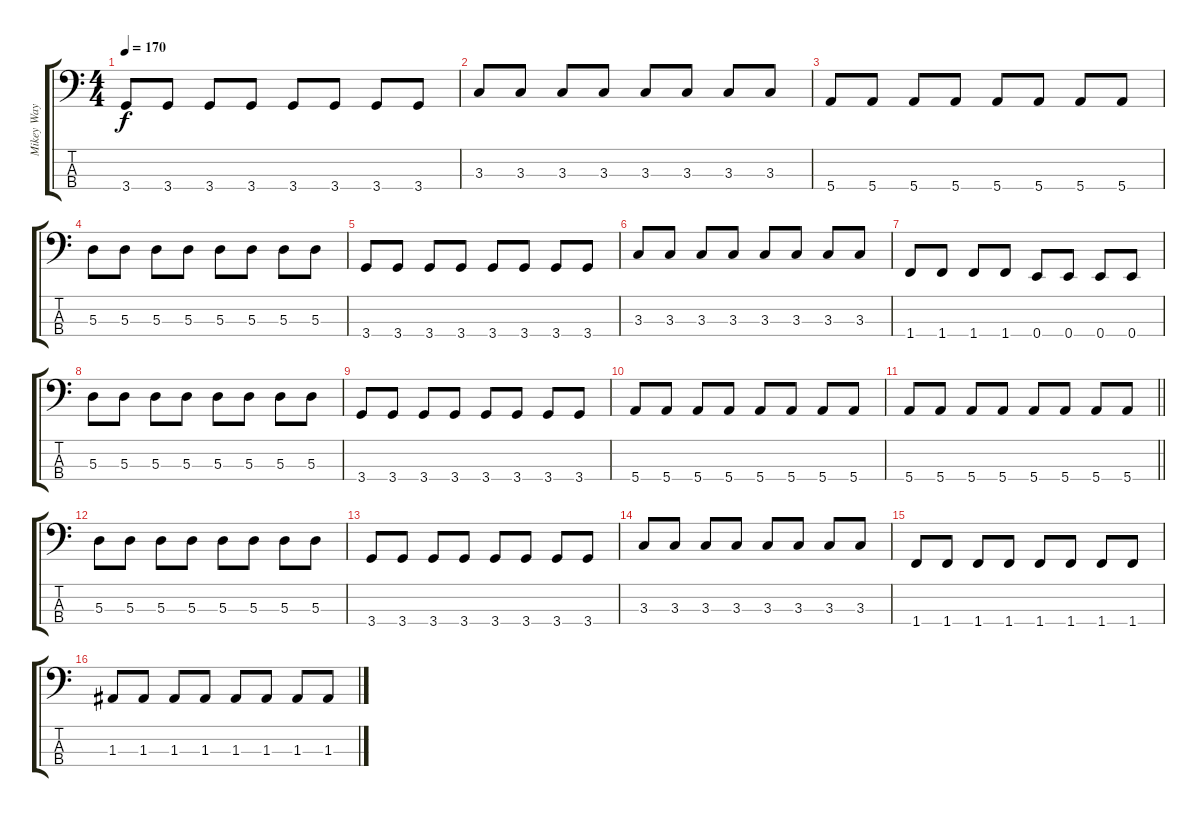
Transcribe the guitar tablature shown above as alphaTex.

\track ("Mikey Way [Bass]" "Mikey Way ") {instrument electricbasspick}
\staff {score tabs}
\tuning (G2 D2 A1 E1) {hide}
\ts (4 4)
\tempo 170
\clef f4
\ks c
3.4.8{dy f} 3.4.8 3.4.8 3.4.8 3.4.8 3.4.8 3.4.8 3.4.8 |
3.3.8 3.3.8 3.3.8 3.3.8 3.3.8 3.3.8 3.3.8 3.3.8 |
5.4.8 5.4.8 5.4.8 5.4.8 5.4.8 5.4.8 5.4.8 5.4.8 |
5.3.8 5.3.8 5.3.8 5.3.8 5.3.8 5.3.8 5.3.8 5.3.8 |
3.4.8 3.4.8 3.4.8 3.4.8 3.4.8 3.4.8 3.4.8 3.4.8 |
3.3.8 3.3.8 3.3.8 3.3.8 3.3.8 3.3.8 3.3.8 3.3.8 |
1.4.8 1.4.8 1.4.8 1.4.8 0.4.8 0.4.8 0.4.8 0.4.8 |
5.3.8 5.3.8 5.3.8 5.3.8 5.3.8 5.3.8 5.3.8 5.3.8 |
3.4.8 3.4.8 3.4.8 3.4.8 3.4.8 3.4.8 3.4.8 3.4.8 |
5.4.8 5.4.8 5.4.8 5.4.8 5.4.8 5.4.8 5.4.8 5.4.8 |
\barLineRight lightlight
5.4.8 5.4.8 5.4.8 5.4.8 5.4.8 5.4.8 5.4.8 5.4.8 |
5.3.8 5.3.8 5.3.8 5.3.8 5.3.8 5.3.8 5.3.8 5.3.8 |
3.4.8 3.4.8 3.4.8 3.4.8 3.4.8 3.4.8 3.4.8 3.4.8 |
3.3.8 3.3.8 3.3.8 3.3.8 3.3.8 3.3.8 3.3.8 3.3.8 |
1.4.8 1.4.8 1.4.8 1.4.8 1.4.8 1.4.8 1.4.8 1.4.8 |
1.3.8 1.3.8 1.3.8 1.3.8 1.3.8 1.3.8 1.3.8 1.3.8
